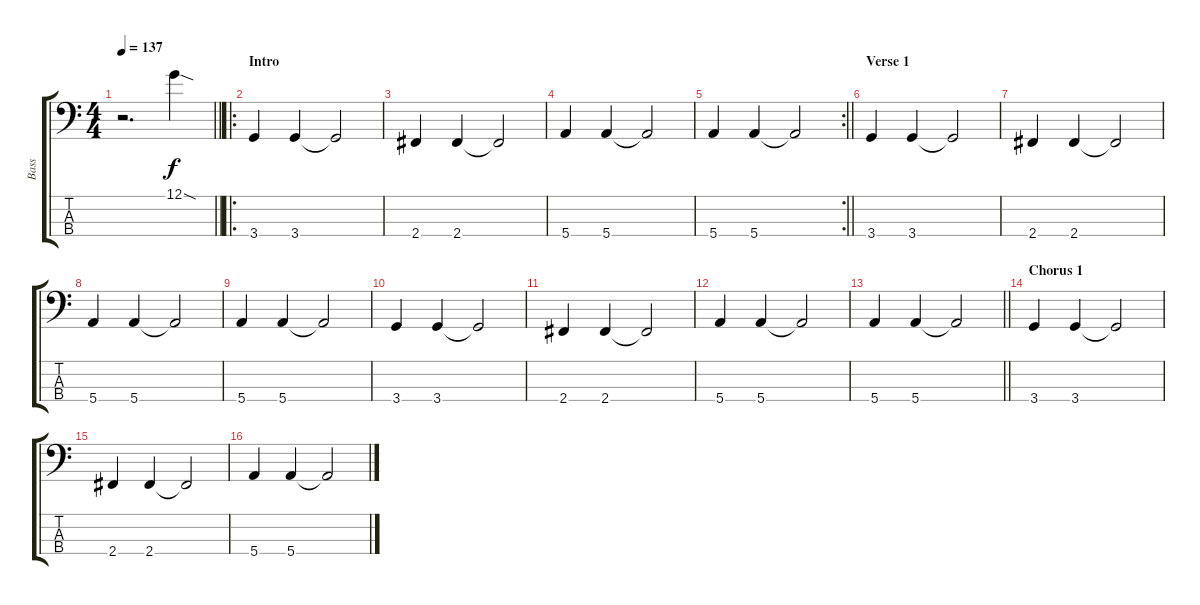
\track ("Bass" "Bass") {instrument electricbassfinger}
\staff {score tabs}
\tuning (G2 D2 A1 E1) {hide}
\ts (4 4)
\tempo 137
\clef f4
\barLineRight lightlight
\ks c
r.2{d dy f instrument slapbass1} 12.1{sod}.4 |
\ro
\section ("" "Intro")
3.4.4{instrument electricbassfinger} 3.4.4 3.4{t}.2 |
2.4.4 2.4.4 2.4{t}.2 |
5.4.4 5.4.4 5.4{t}.2 |
\rc 2
\barLineRight lightlight
5.4.4 5.4.4 5.4{t}.2 |
\section ("" "Verse 1")
3.4.4 3.4.4 3.4{t}.2 |
2.4.4 2.4.4 2.4{t}.2 |
5.4.4 5.4.4 5.4{t}.2 |
5.4.4 5.4.4 5.4{t}.2 |
3.4.4 3.4.4 3.4{t}.2 |
2.4.4 2.4.4 2.4{t}.2 |
5.4.4 5.4.4 5.4{t}.2 |
\barLineRight lightlight
5.4.4 5.4.4 5.4{t}.2 |
\section ("" "Chorus 1")
3.4.4 3.4.4 3.4{t}.2 |
2.4.4 2.4.4 2.4{t}.2 |
5.4.4 5.4.4 5.4{t}.2
